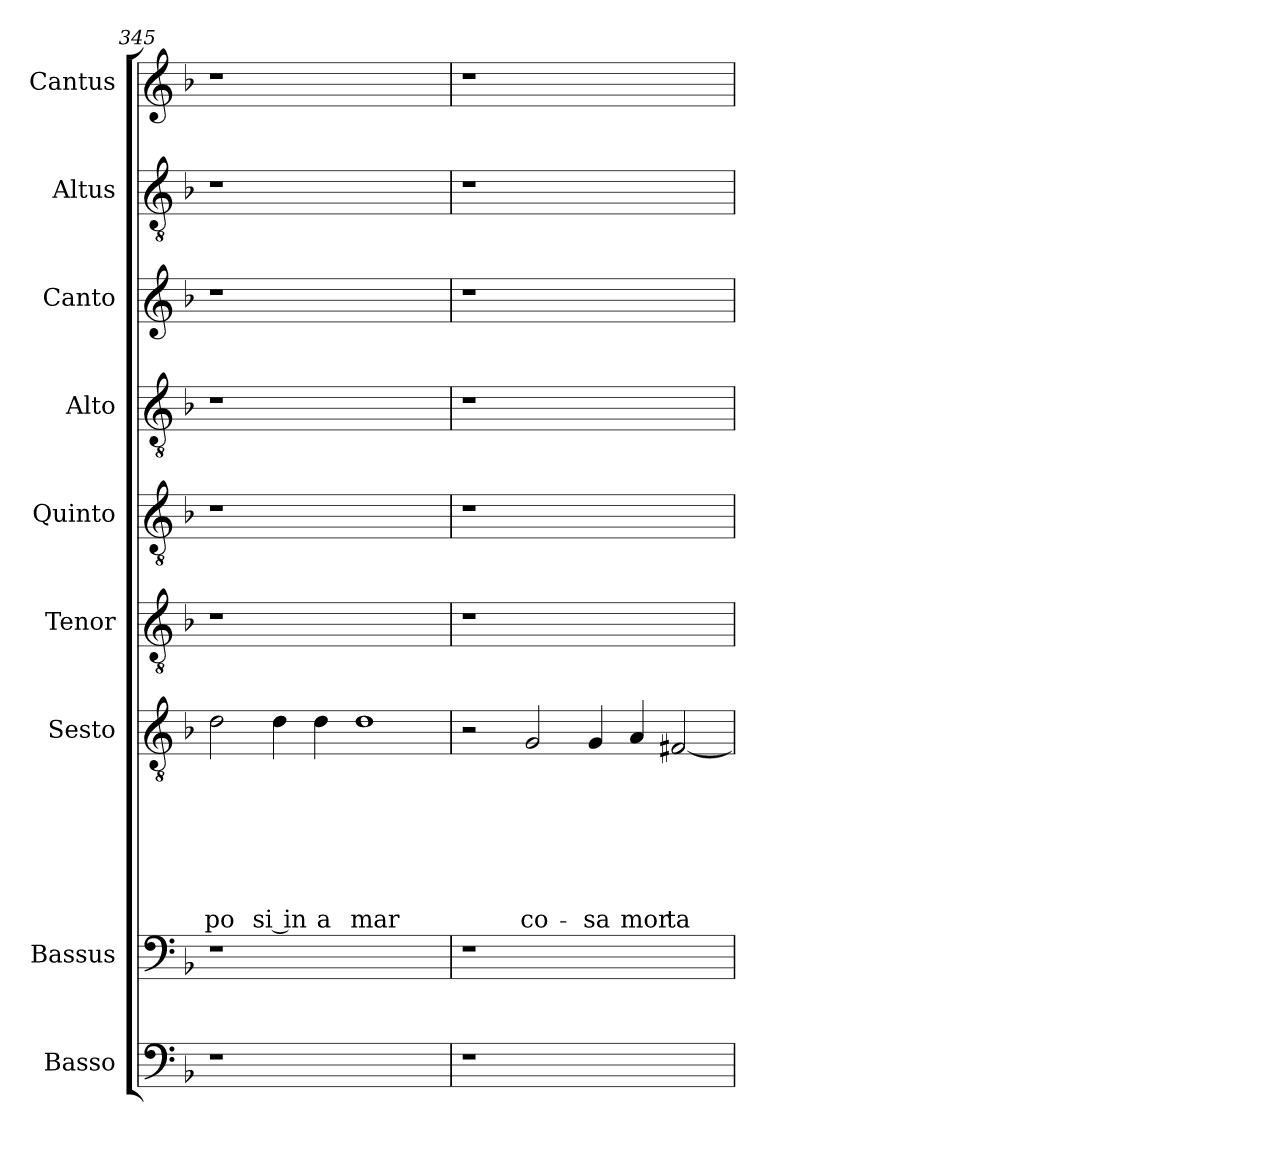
**kern	**kern	**kern	**text	**text	**text	**text	**text	**text	**text	**kern	**kern	**kern	**kern	**kern	**kern
*part9	*part8	*part7	*part7	*part7	*part7	*part7	*part7	*part7	*part7	*part6	*part5	*part4	*part3	*part2	*part1
*staff9	*staff8	*staff7	*staff7	*staff7	*staff7	*staff7	*staff7	*staff7	*staff7	*staff6	*staff5	*staff4	*staff3	*staff2	*staff1
*I"Basso	*I"Bassus	*I"Sesto	*	*	*	*	*	*	*	*I"Tenor	*I"Quinto	*I"Alto	*I"Canto	*I"Altus	*I"Cantus
*	*	*I'Sesto	*	*	*	*	*	*	*	*I'Tenor	*I'Quinto	*I'Alto	*I'Canto	*I'Altus	*I'Cantus
*clefF4	*clefF4	*clefGv2	*	*	*	*	*	*	*	*clefGv2	*clefGv2	*clefGv2	*clefG2	*clefGv2	*clefG2
*k[b-]	*k[b-]	*k[b-]	*	*	*	*	*	*	*	*k[b-]	*k[b-]	*k[b-]	*k[b-]	*k[b-]	*k[b-]
*F:	*F:	*F:	*	*	*	*	*	*	*	*F:	*F:	*F:	*F:	*F:	*F:
=345	=345	=345	=345	=345	=345	=345	=345	=345	=345	=345	=345	=345	=345	=345	=345
!	!	!	!	!	!	!	!	!	!LO:LY:b	!	!	!	!	!	!
1r	1r	2d\	.	.	.	.	.	.	po	1r	1r	1r	1r	1r	1r
!	!	!	!	!	!	!	!	!	!LO:LY:b:rj	!	!	!	!	!	!
.	.	4d\	.	.	.	.	.	.	si in	.	.	.	.	.	.
!	!	!	!	!	!	!	!	!	!LO:LY:b	!	!	!	!	!	!
.	.	4d\	.	.	.	.	.	.	a	.	.	.	.	.	.
!	!	!	!	!	!	!	!	!	!LO:LY:b	!	!	!	!	!	!
1ryy	1ryy	1d	.	.	.	.	.	.	mar	1ryy	1ryy	1ryy	1ryy	1ryy	1ryy
!!LO:LB:g=z
=346	=346	=346	=346	=346	=346	=346	=346	=346	=346	=346	=346	=346	=346	=346	=346
1r	1r	2r	.	.	.	.	.	.	.	1r	1r	1r	1r	1r	1r
!	!	!	!	!	!	!	!	!	!LO:LY:b	!	!	!	!	!	!
.	.	2G/	.	.	.	.	.	.	co-	.	.	.	.	.	.
!	!	!	!	!	!	!	!	!	!LO:LY:b	!	!	!	!	!	!
1ryy	1ryy	4G/	.	.	.	.	.	.	-sa	1ryy	1ryy	1ryy	1ryy	1ryy	1ryy
!	!	!	!	!	!	!	!	!	!LO:LY:b	!	!	!	!	!	!
.	.	4A/	.	.	.	.	.	.	mor	.	.	.	.	.	.
!	!	!	!	!	!	!	!	!	!LO:LY:b	!	!	!	!	!	!
.	.	[<2F#X/	.	.	.	.	.	.	ta-	.	.	.	.	.	.
=	=	=	=	=	=	=	=	=	=	=	=	=	=	=	=
*-	*-	*-	*-	*-	*-	*-	*-	*-	*-	*-	*-	*-	*-	*-	*-
